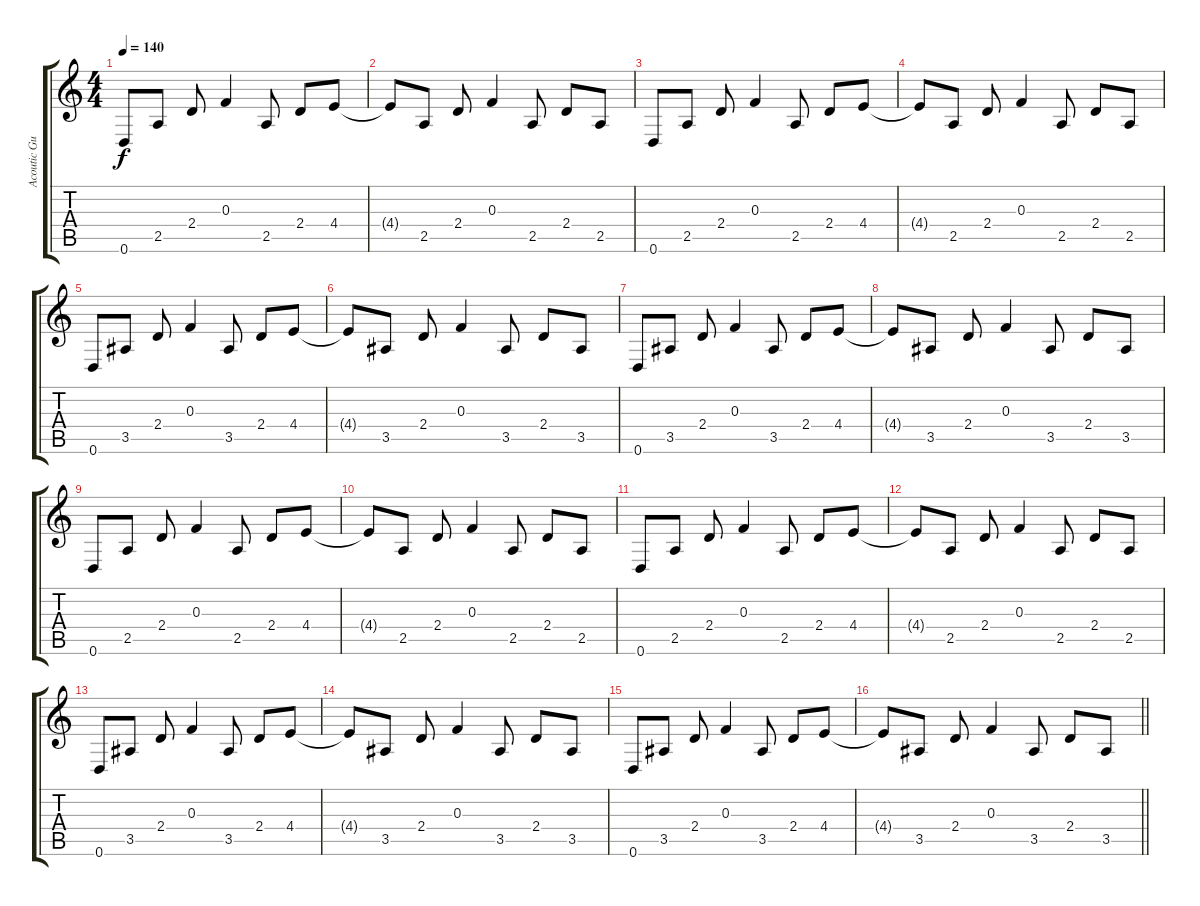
\track ("Acoutic Guitar" "Acoutic Gu") {instrument acousticguitarnylon}
\staff {score tabs}
\tuning (D4 A3 F3 C3 G2 D2) {hide}
\ts (4 4)
\tempo 140
\clef g2
\ks c
0.6.8{dy f} 2.5.8 2.4.8 0.3.4 2.5.8 2.4.8 4.4.8 |
4.4{t}.8 2.5.8 2.4.8 0.3.4 2.5.8 2.4.8 2.5.8 |
0.6.8 2.5.8 2.4.8 0.3.4 2.5.8 2.4.8 4.4.8 |
4.4{t}.8 2.5.8 2.4.8 0.3.4 2.5.8 2.4.8 2.5.8 |
0.6.8 3.5.8 2.4.8 0.3.4 3.5.8 2.4.8 4.4.8 |
4.4{t}.8 3.5.8 2.4.8 0.3.4 3.5.8 2.4.8 3.5.8 |
0.6.8 3.5.8 2.4.8 0.3.4 3.5.8 2.4.8 4.4.8 |
4.4{t}.8 3.5.8 2.4.8 0.3.4 3.5.8 2.4.8 3.5.8 |
0.6.8 2.5.8 2.4.8 0.3.4 2.5.8 2.4.8 4.4.8 |
4.4{t}.8 2.5.8 2.4.8 0.3.4 2.5.8 2.4.8 2.5.8 |
0.6.8 2.5.8 2.4.8 0.3.4 2.5.8 2.4.8 4.4.8 |
4.4{t}.8 2.5.8 2.4.8 0.3.4 2.5.8 2.4.8 2.5.8 |
0.6.8 3.5.8 2.4.8 0.3.4 3.5.8 2.4.8 4.4.8 |
4.4{t}.8 3.5.8 2.4.8 0.3.4 3.5.8 2.4.8 3.5.8 |
0.6.8 3.5.8 2.4.8 0.3.4 3.5.8 2.4.8 4.4.8 |
\barLineRight lightlight
4.4{t}.8 3.5.8 2.4.8 0.3.4 3.5.8 2.4.8 3.5.8
